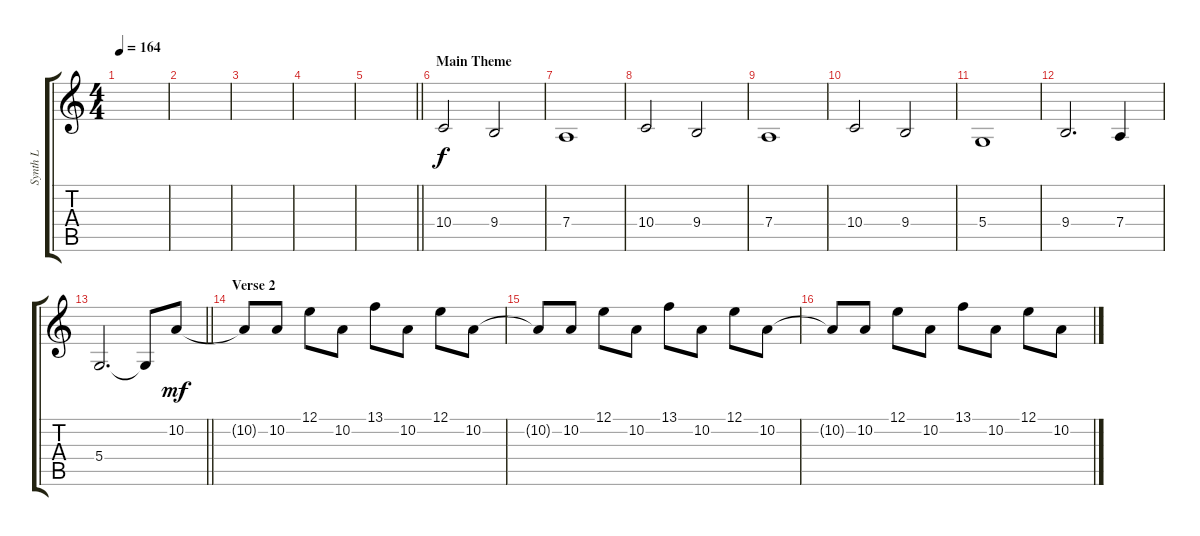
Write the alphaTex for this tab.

\track ("Synth L" "Synth L") {instrument lead2sawtooth}
\staff {score tabs}
\tuning (E4 B3 G3 D3 A2 E2) {hide}
\ts (4 4)
\tempo 164
\clef g2
\ks c
|
|
|
|
\barLineRight lightlight
|
\section ("" "Main Theme")
10.4.2{dy f instrument frenchhorn} 9.4.2 |
7.4.1 |
10.4.2 9.4.2 |
7.4.1 |
10.4.2 9.4.2 |
5.4.1 |
9.4.2{d} 7.4.4 |
\barLineRight lightlight
5.4.2{d} 5.4{t}.8 10.2.8{dy mf instrument pad1newage} |
\section ("" "Verse 2")
10.2{t}.8 10.2.8 12.1.8 10.2.8 13.1.8 10.2.8 12.1.8 10.2.8 |
10.2{t}.8 10.2.8 12.1.8 10.2.8 13.1.8 10.2.8 12.1.8 10.2.8 |
10.2{t}.8 10.2.8 12.1.8 10.2.8 13.1.8 10.2.8 12.1.8 10.2.8
